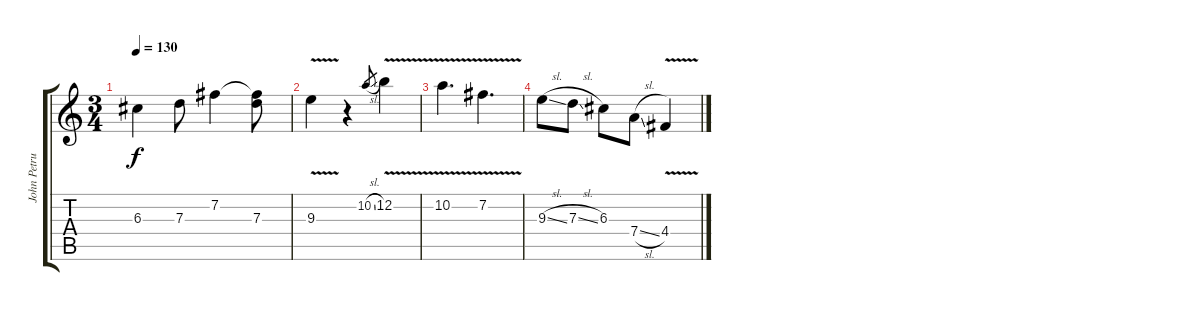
\track ("John Petrucci  II" "John Petru") {instrument electricguitarjazz}
\staff {score tabs}
\tuning (E4 B3 G3 D3 A2 E2) {hide}
\ts (3 4)
\tempo 130
\clef g2
\ks c
6.3.4{dy f} 7.3.8 7.2.4 (7.2{t} 7.3).8 |
9.3{v}.4 r.4 10.2{sl}.8{gr} 12.2{v}.4 |
10.2{v}.4{d} 7.2{v}.4{d} |
9.3{sl}.8 7.3{sl}.8 6.3.8 7.4{sl}.8 4.4{v}.4
